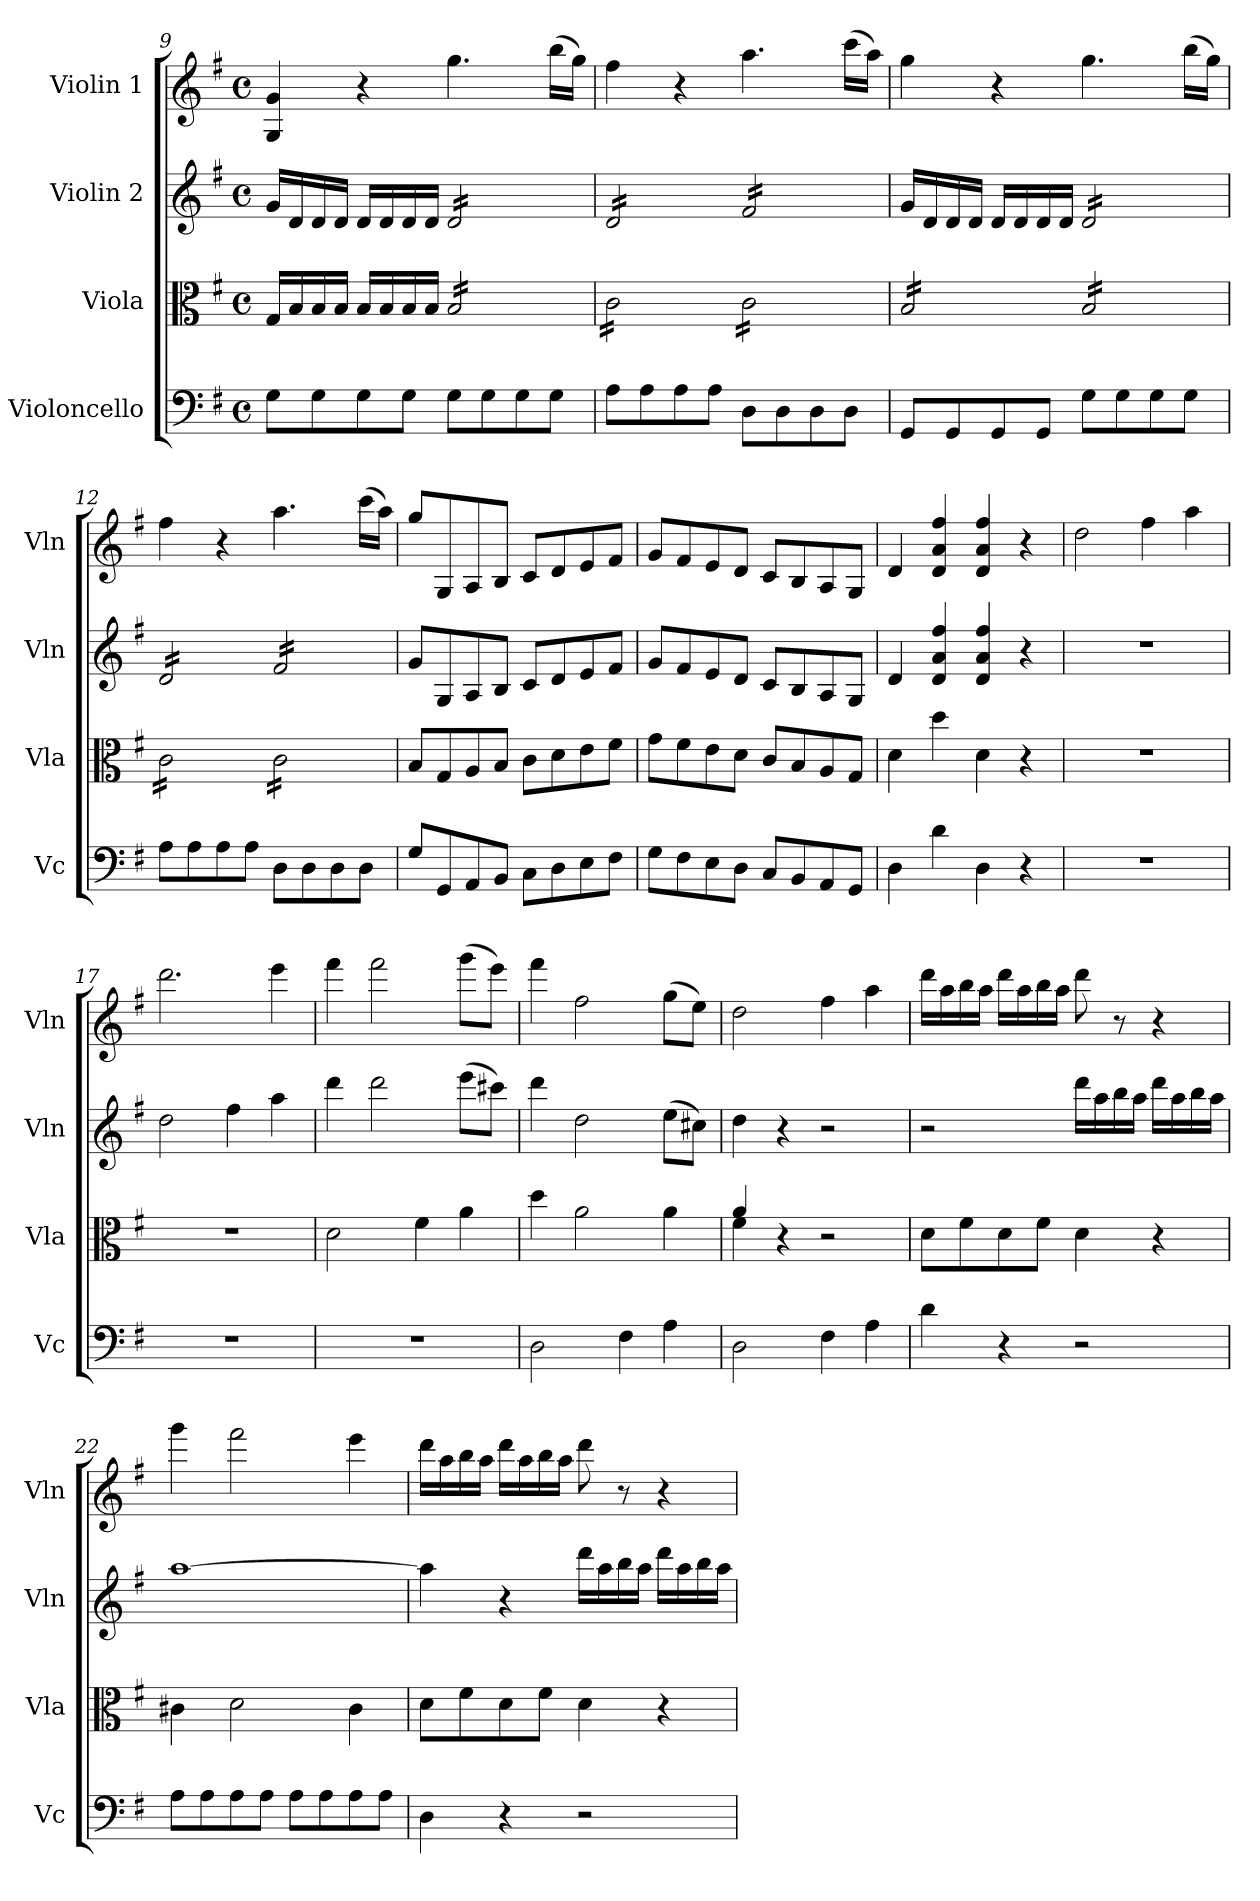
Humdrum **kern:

**kern	**kern	**kern	**kern
*part4	*part3	*part2	*part1
*staff4	*staff3	*staff2	*staff1
*I"Violoncello	*I"Viola	*I"Violin 2	*I"Violin 1
*I'Vc	*I'Vla	*I'Vln	*I'Vln
!!LO:LB:g=z
*clefF4	*clefC3	*clefG2	*clefG2
*k[f#]	*k[f#]	*k[f#]	*k[f#]
*M4/4	*M4/4	*M4/4	*M4/4
*met(c)	*met(c)	*met(c)	*met(c)
=9	=9	=9	=9
8G\L	16G/LL	16g/LL	4G/ 4g/
.	16B/	16d/	.
8G\	16B/	16d/	.
.	16B/JJ	16d/JJ	.
8G\	16B/LL	16d/LL	4r
.	16B/	16d/	.
8G\J	16B/	16d/	.
.	16B/JJ	16d/JJ	.
*	*tremolo	*	*
*	*	*tremolo	*
8G\L	16B/LL	16d/LL	4.gg\
.	16B/	16d/	.
8G\	16B/	16d/	.
.	16B/	16d/	.
8G\	16B/	16d/	.
.	16B/	16d/	.
8G\J	16B/	16d/	(16bb\LL
.	16B/JJ	16d/JJ	16gg\JJ)
=10	=10	=10	=10
8A\L	16c\LL	16d/LL	4ff#\
.	16c\	16d/	.
8A\	16c\	16d/	.
.	16c\	16d/	.
8A\	16c\	16d/	4r
.	16c\	16d/	.
8A\J	16c\	16d/	.
.	16c\JJ	16d/JJ	.
8D\L	16c\LL	16f#/LL	4.aa\
.	16c\	16f#/	.
8D\	16c\	16f#/	.
.	16c\	16f#/	.
8D\	16c\	16f#/	.
.	16c\	16f#/	.
8D\J	16c\	16f#/	(16ccc\LL
.	16c\JJ	16f#/JJ	16aa\JJ)
*	*	*Xtremolo	*
=11	=11	=11	=11
8GG/L	16B/LL	16g/LL	4gg\
.	16B/	16d/	.
8GG/	16B/	16d/	.
.	16B/	16d/JJ	.
8GG/	16B/	16d/LL	4r
.	16B/	16d/	.
8GG/J	16B/	16d/	.
.	16B/JJ	16d/JJ	.
*	*	*tremolo	*
8G\L	16B/LL	16d/LL	4.gg\
.	16B/	16d/	.
8G\	16B/	16d/	.
.	16B/	16d/	.
8G\	16B/	16d/	.
.	16B/	16d/	.
8G\J	16B/	16d/	(16bb\LL
.	16B/JJ	16d/JJ	16gg\JJ)
=12	=12	=12	=12
8A\L	16c\LL	16d/LL	4ff#\
.	16c\	16d/	.
8A\	16c\	16d/	.
.	16c\	16d/	.
8A\	16c\	16d/	4r
.	16c\	16d/	.
8A\J	16c\	16d/	.
.	16c\JJ	16d/JJ	.
8D\L	16c\LL	16f#/LL	4.aa\
.	16c\	16f#/	.
8D\	16c\	16f#/	.
.	16c\	16f#/	.
8D\	16c\	16f#/	.
.	16c\	16f#/	.
8D\J	16c\	16f#/	(16ccc\LL
.	16c\JJ	16f#/JJ	16aa\JJ)
*	*	*Xtremolo	*
*	*Xtremolo	*	*
!!LO:LB:g=z
=13	=13	=13	=13
8G/L	8B/L	8g/L	8gg/L
8GG/	8G/	8G/	8G/
8AA/	8A/	8A/	8A/
8BB/J	8B/J	8B/J	8B/J
8C\L	8c\L	8c/L	8c/L
8D\	8d\	8d/	8d/
8E\	8e\	8e/	8e/
8F#\J	8f#\J	8f#/J	8f#/J
=14	=14	=14	=14
8G\L	8g\L	8g/L	8g/L
8F#\	8f#\	8f#/	8f#/
8E\	8e\	8e/	8e/
8D\J	8d\J	8d/J	8d/J
8C/L	8c/L	8c/L	8c/L
8BB/	8B/	8B/	8B/
8AA/	8A/	8A/	8A/
8GG/J	8G/J	8G/J	8G/J
=15	=15	=15	=15
4D\	4d\	4d/	4d/
4d\	4dd\	4d/ 4a/ 4ff#/	4d/ 4a/ 4ff#/
4D\	4d\	4d/ 4a/ 4ff#/	4d/ 4a/ 4ff#/
4r	4r	4r	4r
!!LO:LB:g=z
=16	=16	=16	=16
1r	1r	1r	2dd\
.	.	.	4ff#\
.	.	.	4aa\
=17	=17	=17	=17
1r	1r	2dd\	2.ddd\
.	.	4ff#\	.
.	.	4aa\	4eee\
=18	=18	=18	=18
1r	2d\	4ddd\	4fff#\
.	.	2ddd\	2fff#\
.	4f#\	.	.
.	4a\	(8eee\L	(8ggg\L
.	.	8ccc#X\J)	8eee\J)
=19	=19	=19	=19
2D\	4dd\	4ddd\	4fff#\
.	2a\	2dd\	2ff#\
4F#\	.	.	.
4A\	4a\	(8ee\L	(8gg\L
.	.	8cc#X\J)	8ee\J)
=20	=20	=20	=20
*	*^	*	*
2D\	4a/	4f#\	4dd\	2dd\
.	4r	4ryy	4r	.
4F#\	2r	2ryy	2r	4ff#\
4A\	.	.	.	4aa\
*	*v	*v	*	*
=21	=21	=21	=21
4d\	8d\L	2r	16ddd\LL
.	.	.	16aa\
.	8f#\	.	16bb\
.	.	.	16aa\JJ
4r	8d\	.	16ddd\LL
.	.	.	16aa\
.	8f#\J	.	16bb\
.	.	.	16aa\JJ
2r	4d\	16ddd\LL	8ddd\
.	.	16aa\	.
.	.	16bb\	8r
.	.	16aa\JJ	.
.	4r	16ddd\LL	4r
.	.	16aa\	.
.	.	16bb\	.
.	.	16aa\JJ	.
=22	=22	=22	=22
8A\L	4c#X\	[>1aa	4ggg\
8A\	.	.	.
8A\	2d\	.	2fff#\
8A\J	.	.	.
8A\L	.	.	.
8A\	.	.	.
8A\	4c#\	.	4eee\
8A\J	.	.	.
!!LO:LB:g=z
=23	=23	=23	=23
4D\	8d\L	4aa\]	16ddd\LL
.	.	.	16aa\
.	8f#\	.	16bb\
.	.	.	16aa\JJ
4r	8d\	4r	16ddd\LL
.	.	.	16aa\
.	8f#\J	.	16bb\
.	.	.	16aa\JJ
2r	4d\	16ddd\LL	8ddd\
.	.	16aa\	.
.	.	16bb\	8r
.	.	16aa\JJ	.
.	4r	16ddd\LL	4r
.	.	16aa\	.
.	.	16bb\	.
.	.	16aa\JJ	.
=	=	=	=
*-	*-	*-	*-
